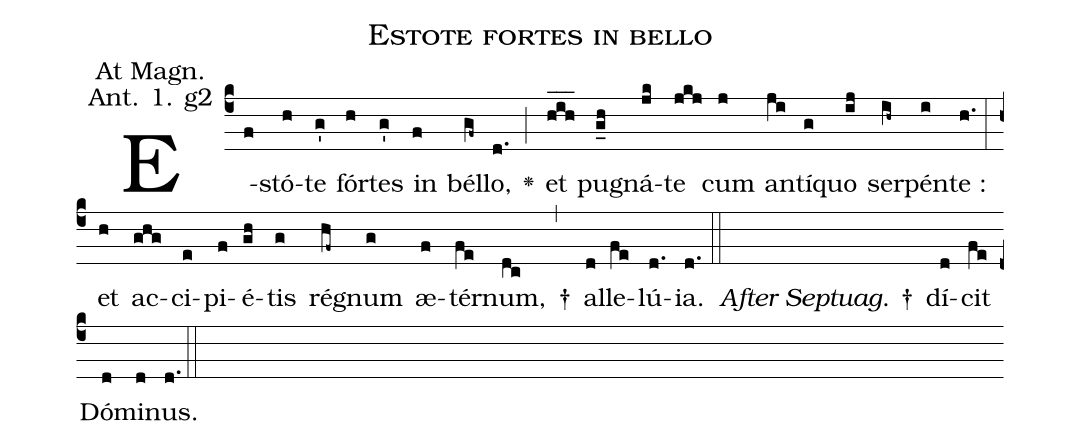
name: Estote fortes in bello;
office-part: Magnificat Antiphon;
mode: 1g2;
annotation: At Magn.;
annotation: Ant. 1. g2;
def-m1:}{\greseteolcustos{manual}{;
def-m2:\ifx\breakbeforeEuouae\undefined\else;
def-m3:\fi}\ifx\noeuouae\undefined\def\noeuouae{F}\fi\if\noeuouae F{;
def-m4:}\fi;
%%
(c4)E(f)stó(h)te(g') fór(h)tes(g') in(f) bél(gf~)lo,(d.) <v>\greheightstar</v>(;)
et(h_i_h_) pu(g_h)gná(jk)te(jkj) cum(j) an(ji)tí(g)quo(ij) ser(ih~)pén(i)te :(h.) (:)
et(h) ac(ghg)ci(e)pi(f)é(gh)tis(g) ré(hf~)gnum(g) æ(f)tér(fe)num,(dc)
<v>\dag{}</v>(,) al(d)le(fe)lú(d.)ia.(d.) (::)
<i>After Septuag</i>. <v>\dag{}</v>() dí(d)cit(fe) Dó(d)mi(d[em1])nus.(d.) (::[em2]z[em3])

E(h) u(h) o(g) u(f) a(g) e.(ghg.) (::[em4])
